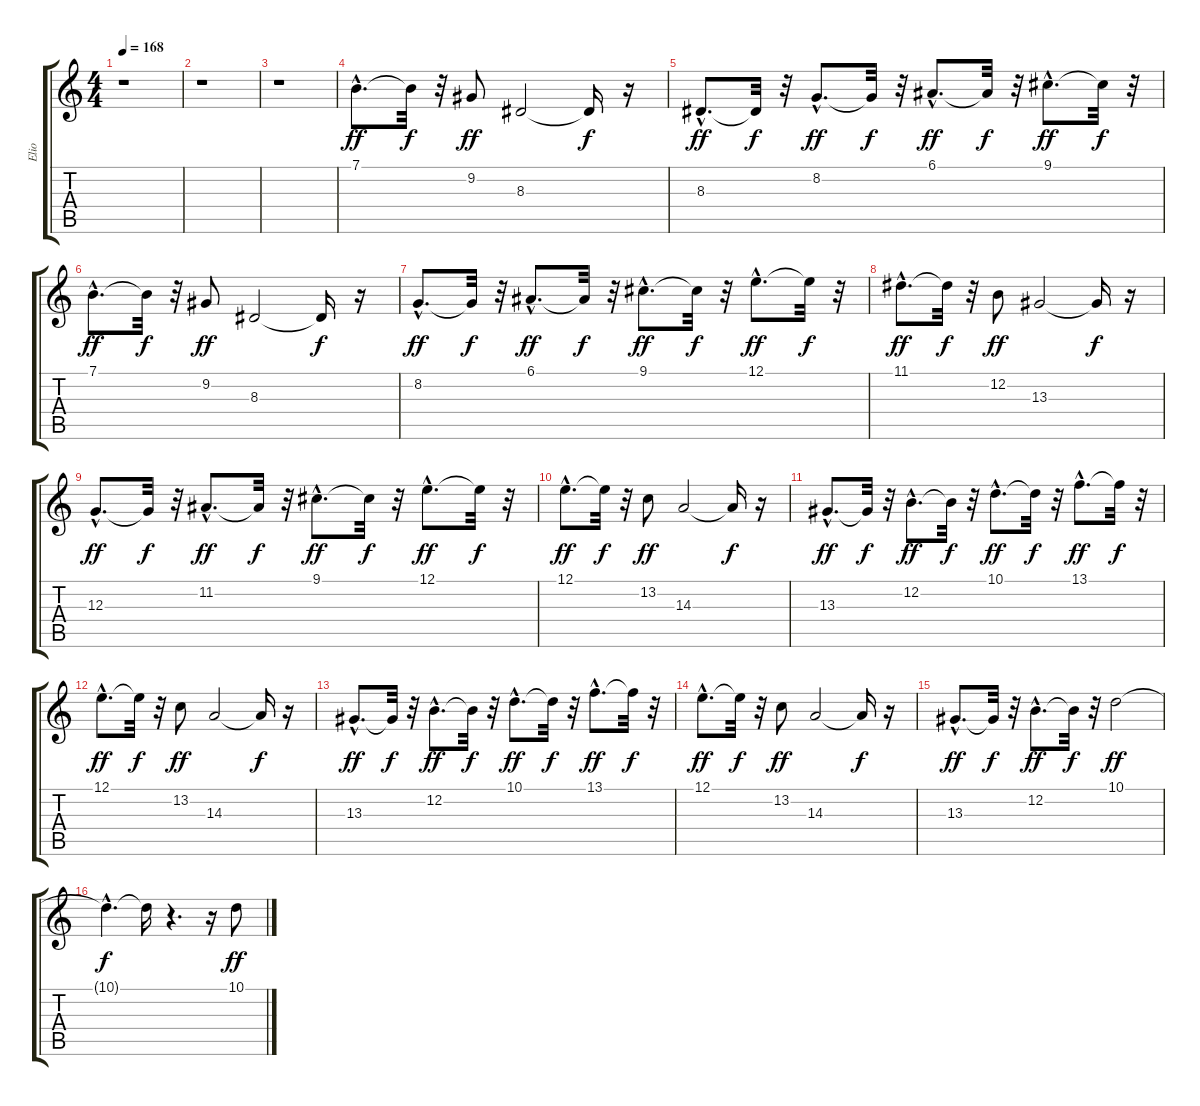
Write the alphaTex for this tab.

\track ("Elio" "Elio") {instrument flute}
\staff {score tabs}
\tuning (E4 B3 G3 D3 A2 E2) {hide}
\ts (4 4)
\tempo 168
\clef g2
\ks c
r.1{dy ff} |
r.1 |
r.1 |
7.1{hac}.8{d} 7.1{t}.32{dy f} r.32 9.2.8{dy ff} 8.3.2 8.3{t}.16{dy f} r.16 |
8.3{hac}.8{d dy ff} 8.3{t}.32{dy f} r.32 8.2{hac}.8{d dy ff} 8.2{t}.32{dy f} r.32 6.1{hac}.8{d dy ff} 6.1{t}.32{dy f} r.32 9.1{hac}.8{d dy ff} 9.1{t}.32{dy f} r.32 |
7.1{hac}.8{d dy ff} 7.1{t}.32{dy f} r.32 9.2.8{dy ff} 8.3.2 8.3{t}.16{dy f} r.16 |
8.2{hac}.8{d dy ff} 8.2{t}.32{dy f} r.32 6.1{hac}.8{d dy ff} 6.1{t}.32{dy f} r.32 9.1{hac}.8{d dy ff} 9.1{t}.32{dy f} r.32 12.1{hac}.8{d dy ff} 12.1{t}.32{dy f} r.32 |
11.1{hac}.8{d dy ff} 11.1{t}.32{dy f} r.32 12.2.8{dy ff} 13.3.2 13.3{t}.16{dy f} r.16 |
12.3{hac}.8{d dy ff} 12.3{t}.32{dy f} r.32 11.2{hac}.8{d dy ff} 11.2{t}.32{dy f} r.32 9.1{hac}.8{d dy ff} 9.1{t}.32{dy f} r.32 12.1{hac}.8{d dy ff} 12.1{t}.32{dy f} r.32 |
12.1{hac}.8{d dy ff} 12.1{t}.32{dy f} r.32 13.2.8{dy ff} 14.3.2 14.3{t}.16{dy f} r.16 |
13.3{hac}.8{d dy ff} 13.3{t}.32{dy f} r.32 12.2{hac}.8{d dy ff} 12.2{t}.32{dy f} r.32 10.1{hac}.8{d dy ff} 10.1{t}.32{dy f} r.32 13.1{hac}.8{d dy ff} 13.1{t}.32{dy f} r.32 |
12.1{hac}.8{d dy ff} 12.1{t}.32{dy f} r.32 13.2.8{dy ff} 14.3.2 14.3{t}.16{dy f} r.16 |
13.3{hac}.8{d dy ff} 13.3{t}.32{dy f} r.32 12.2{hac}.8{d dy ff} 12.2{t}.32{dy f} r.32 10.1{hac}.8{d dy ff} 10.1{t}.32{dy f} r.32 13.1{hac}.8{d dy ff} 13.1{t}.32{dy f} r.32 |
12.1{hac}.8{d dy ff} 12.1{t}.32{dy f} r.32 13.2.8{dy ff} 14.3.2 14.3{t}.16{dy f} r.16 |
13.3{hac}.8{d dy ff} 13.3{t}.32{dy f} r.32 12.2{hac}.8{d dy ff} 12.2{t}.32{dy f} r.32 10.1.2{dy ff} |
10.1{hac t}.4{d dy f} 10.1{t}.16 r.4{d} r.16 10.1.8{dy ff}
